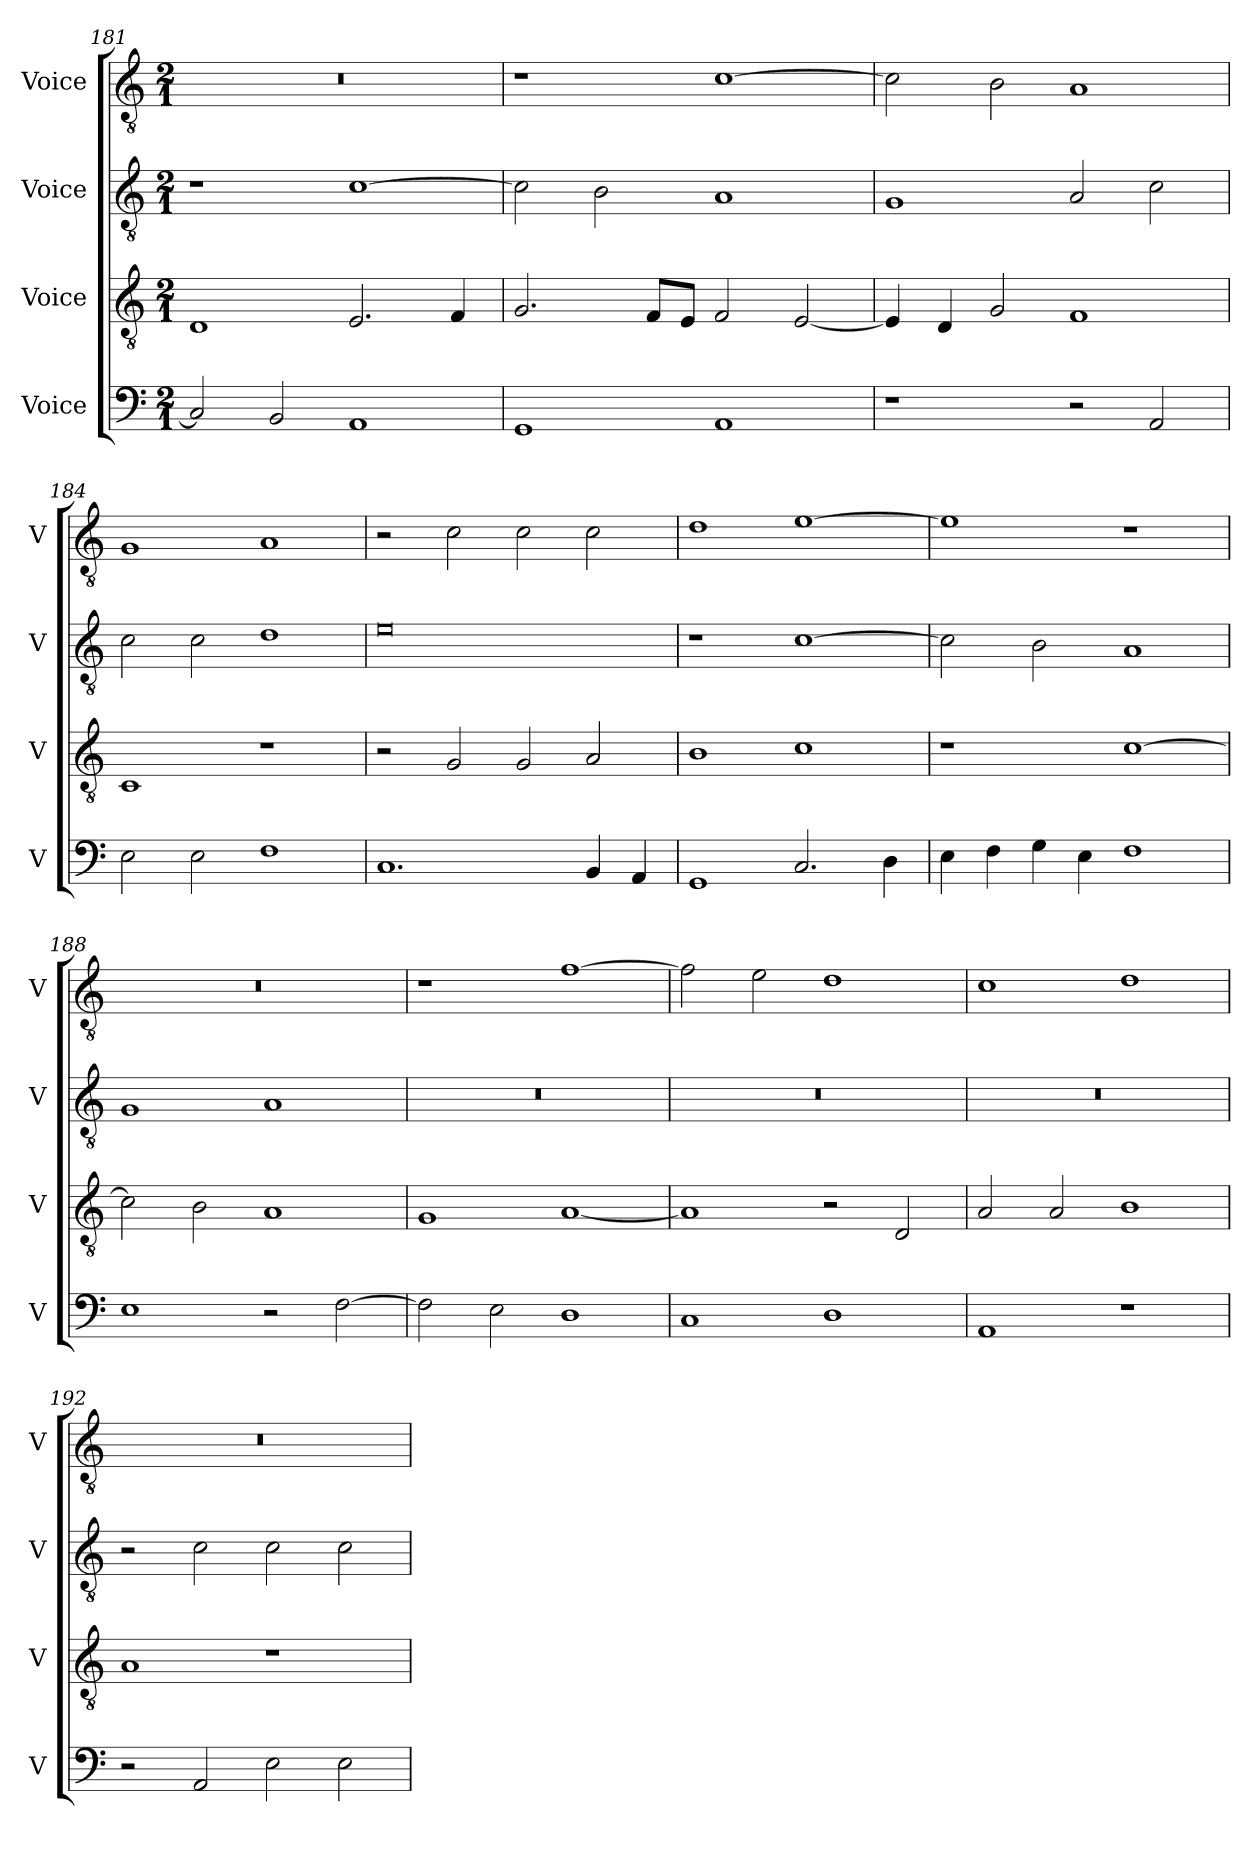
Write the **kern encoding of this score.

**kern	**kern	**kern	**kern
*part4	*part3	*part2	*part1
*staff4	*staff3	*staff2	*staff1
*I"Voice	*I"Voice	*I"Voice	*I"Voice
*I'V	*I'V	*I'V	*I'V
!!LO:LB:g=z
*clefF4	*clefGv2	*clefGv2	*clefGv2
*k[]	*k[]	*k[]	*k[]
*M2/1	*M2/1	*M2/1	*M2/1
=181	=181	=181	=181
2C/]	1D	1r	0r
2BB/	.	.	.
1AA	2.E/	[1c	.
.	4F/	.	.
=182	=182	=182	=182
1GG	2.G/	2c\]	1r
.	.	2B\	.
.	8F/L	.	.
.	8E/J	.	.
1AA	2F/	1A	[1c
.	[2E/	.	.
=183	=183	=183	=183
1r	4E/]	1G	2c\]
.	4D/	.	.
.	2G/	.	2B\
2r	1F	2A/	1A
2AA/	.	2c\	.
=184	=184	=184	=184
2E\	1C	2c\	1G
2E\	.	2c\	.
1F	1r	1d	1A
!!LO:PB:g=z
=185	=185	=185	=185
1.C	2r	0e	2r
.	2G/	.	2c\
.	2G/	.	2c\
4BB/	2A/	.	2c\
4AA/	.	.	.
=186	=186	=186	=186
1GG	1B	1r	1d
2.C/	1c	[1c	[1e
4D\	.	.	.
=187	=187	=187	=187
4E\	1r	2c\]	1e]
4F\	.	.	.
4G\	.	2B\	.
4E\	.	.	.
1F	[1c	1A	1r
=188	=188	=188	=188
1E	2c\]	1G	0r
.	2B\	.	.
2r	1A	1A	.
[2F\	.	.	.
!!LO:LB:g=z
=189	=189	=189	=189
2F\]	1G	0r	1r
2E\	.	.	.
1D	[1A	.	[1f
=190	=190	=190	=190
1C	1A]	0r	2f\]
.	.	.	2e\
1D	2r	.	1d
.	2D/	.	.
=191	=191	=191	=191
1AA	2A/	0r	1c
.	2A/	.	.
1r	1B	.	1d
=192	=192	=192	=192
2r	1A	2r	0r
2AA/	.	2c\	.
2E\	1r	2c\	.
2E\	.	2c\	.
=	=	=	=
*-	*-	*-	*-
